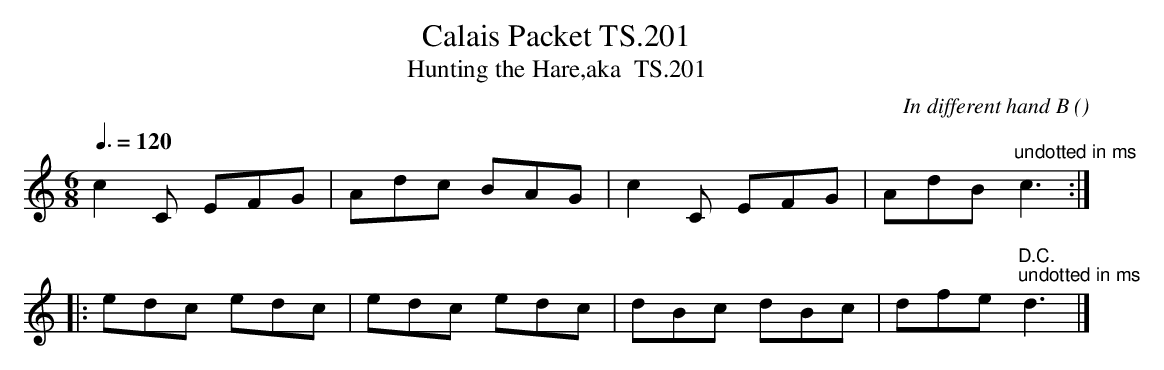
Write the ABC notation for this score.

X:1
T:Calais Packet TS.201
T:Hunting the Hare,aka  TS.201
M:6/8
L:1/8
Q:3/8=120
O:
C:In different hand B
K:C
c2C EFG|Adc BAG|c2C EFG|AdB"undotted in ms"c3:|
|:edc edc|edc edc|dBc dBc|dfe"D.C.""undotted in ms"d3|]
